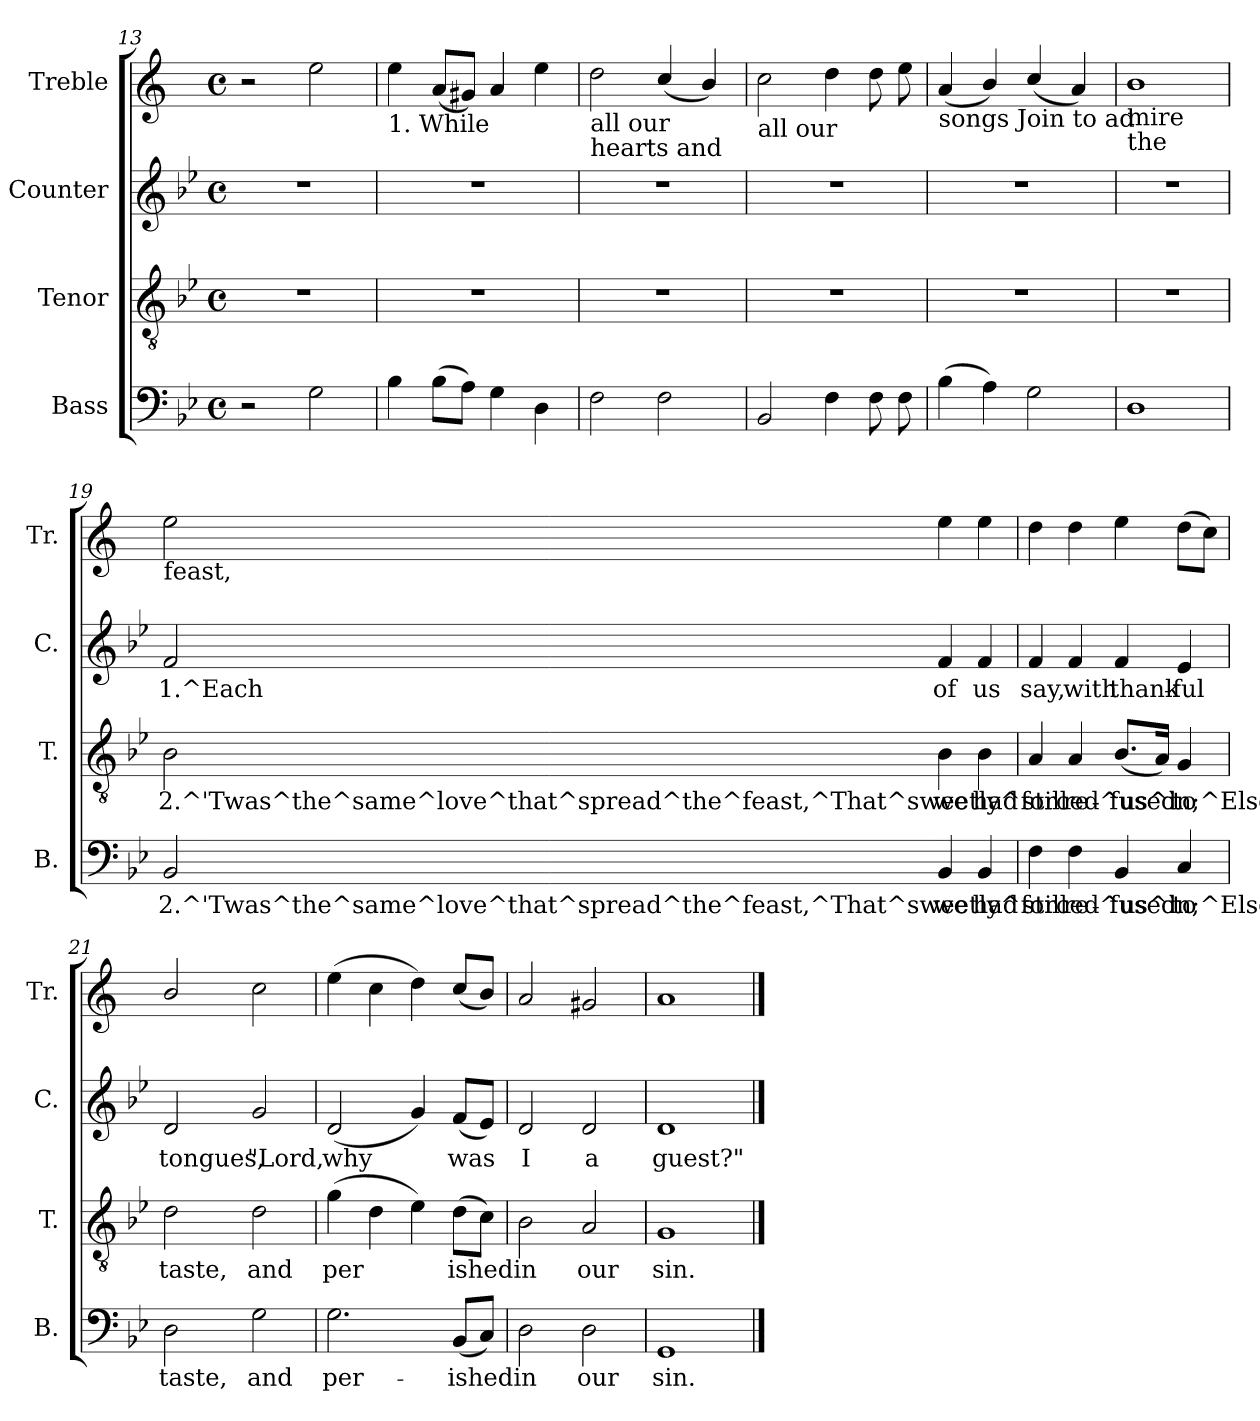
**kern	**text	**kern	**text	**kern	**text	**kern
*part4	*part4	*part3	*part3	*part2	*part2	*part1
*staff4	*staff4	*staff3	*staff3	*staff2	*staff2	*staff1
*I"Bass	*	*I"Tenor	*	*I"Counter	*	*I"Treble
*I'B.	*	*I'T.	*	*I'C.	*	*I'Tr.
!!LO:LB:g=z
*clefF4	*	*clefGv2	*	*clefG2	*	*clefG2
*	*	*	*	*	*	*ITrd1c2
*k[b-e-]	*	*k[b-e-]	*	*k[b-e-]	*	*k[b-e-]
*B-:	*	*B-:	*	*B-:	*	*B-:
*M4/4	*	*M4/4	*	*M4/4	*	*M4/4
*met(c)	*	*met(c)	*	*met(c)	*	*met(c)
=13	=13	=13	=13	=13	=13	=13
2r	.	1r	.	1r	.	2r
!	!LO:LY:a:rj	!	!	!	!	!
2G\	.	.	.	.	.	2dd\
=14	=14	=14	=14	=14	=14	=14
!	!	!	!	!	!	!LO:TX:b:t=1. While
!	!LO:LY:a:rj	!	!	!	!	!
4B-\	.	1r	.	1r	.	4dd\
!	!LO:LY:a:rj	!	!	!	!	!
(>8B-\L	.	.	.	.	.	(<8g/L
!	!LO:LY:a:rj	!	!	!	!	!
8A\J)	.	.	.	.	.	8f#X/J)
!	!LO:LY:a:rj	!	!	!	!	!
4G\	.	.	.	.	.	4g/
!	!LO:LY:a:rj	!	!	!	!	!
4D\	.	.	.	.	.	4dd\
=15	=15	=15	=15	=15	=15	=15
!	!	!	!	!	!	!LO:TX:b:t=all our
!	!	!	!	!	!	!LO:TX:b:t=hearts and
!	!LO:LY:a:rj	!	!	!	!	!
2F\	.	1r	.	1r	.	2cc>\
!	!LO:LY:a:rj	!	!	!	!	!
2F\	.	.	.	.	.	(<4b-/
.	.	.	.	.	.	4a/)
=16	=16	=16	=16	=16	=16	=16
!	!	!	!	!	!	!LO:TX:b:t=all our
!	!LO:LY:a:rj	!	!	!	!	!
2BB-/	.	1r	.	1r	.	2b-\
!	!LO:LY:a:rj	!	!	!	!	!
4F\	.	.	.	.	.	4cc\
!	!LO:LY:a:rj	!	!	!	!	!
8F\	.	.	.	.	.	8cc\
!	!LO:LY:a:rj	!	!	!	!	!
8F\	.	.	.	.	.	8dd\
=17	=17	=17	=17	=17	=17	=17
!	!	!	!	!	!	!LO:TX:b:t=songs Join to ad
!	!LO:LY:a:rj	!	!	!	!	!
(>4B-\	.	1r	.	1r	.	(<4g/
!	!LO:LY:a:rj	!	!	!	!	!
4A\)	.	.	.	.	.	4a/)
!	!LO:LY:a:rj	!	!	!	!	!
2G\	.	.	.	.	.	(<4b-/
.	.	.	.	.	.	4g/)
=18	=18	=18	=18	=18	=18	=18
!	!	!	!	!	!	!LO:TX:b:t=mire
!	!	!	!	!	!	!LO:TX:b:t=the
!	!LO:LY:a:rj	!	!	!	!	!
1D	.	1r	.	1r	.	1a
=19	=19	=19	=19	=19	=19	=19
!	!	!	!	!	!	!LO:TX:b:t=feast,
!	!LO:LY:a:rj	!	!LO:LY:b:rj	!	!LO:LY:b:rj	!
2BB-/	2.^'Twas^the^same^love^that^spread^the^feast,^That^sweetly^forced^us^in;^Else	2B-\	2.^'Twas^the^same^love^that^spread^the^feast,^That^sweetly^forced^us^in;^Else	2f/	1.^Each	2dd\
!	!LO:LY:a:rj	!	!LO:LY:b:rj	!	!LO:LY:b:rj	!
4BB-/	we	4B-\	we	4f/	of	4dd\
!	!LO:LY:a:rj	!	!LO:LY:b:rj	!	!LO:LY:b:rj	!
4BB-/	had	4B-\	had	4f/	us	4dd\
!!LO:PB:g=z
=20	=20	=20	=20	=20	=20	=20
!	!LO:LY:a:rj	!	!LO:LY:b:rj	!	!LO:LY:b:rj	!
4F\	still	4A/	still	4f/	say,	4cc\
!	!LO:LY:a:rj	!	!LO:LY:b:rj	!	!LO:LY:b:rj	!
4F\	re-	4A/	re-	4f/	with	4cc\
!	!LO:LY:a:rj	!	!LO:LY:b:rj	!	!LO:LY:b:rj	!
4BB-/	-fused	(<8.B-/L	-fused	4f/	thank-	4dd\
!	!	!	!LO:LY:b:rj	!	!	!
.	.	16A/J)	.	.	.	.
!	!LO:LY:a:rj	!	!LO:LY:b:rj	!	!LO:LY:b:rj	!
4C/	to	4G/	to	4e-/	-ful	(>8cc\L
.	.	.	.	.	.	8b-\J)
=21	=21	=21	=21	=21	=21	=21
!	!LO:LY:a:rj	!	!LO:LY:b:rj	!	!LO:LY:b:rj	!
2D\	taste,	2d\	taste,	2d/	tongues,	2a/
!	!LO:LY:a:rj	!	!LO:LY:b:rj	!	!LO:LY:b:rj	!
2G\	and	2d\	and	2g/	"Lord,	2b-\
=22	=22	=22	=22	=22	=22	=22
!	!LO:LY:a:rj	!	!LO:LY:b:rj	!	!LO:LY:b:rj	!
2.G\	per-	(>4g\	per-	(<2d/	why	(>4dd\
!	!	!	!LO:LY:b:rj	!	!	!
.	.	4d\	--	.	.	4b-\
!	!	!	!LO:LY:b:rj	!	!LO:LY:b:rj	!
.	.	4e-\)	--	4g/)	.	4cc\)
!	!LO:LY:a:rj	!	!LO:LY:b:rj	!	!LO:LY:b:rj	!
(<8BB-/L	-ished	(>8d\L	-ished	(<8f/L	was	(<8b-/L
!	!LO:LY:a:rj	!	!LO:LY:b:rj	!	!LO:LY:b:rj	!
8C/J)	.	8c\J)	.	8e-/J)	.	8a/J)
=23	=23	=23	=23	=23	=23	=23
!	!LO:LY:a:rj	!	!LO:LY:b:rj	!	!LO:LY:b:rj	!
2D\	in	2B-\	in	2d/	I	2g/
!	!LO:LY:a:rj	!	!LO:LY:b:rj	!	!LO:LY:b:rj	!
2D\	our	2A/	our	2d/	a	2f#X/
=24	=24	=24	=24	=24	=24	=24
!	!LO:LY:a:rj	!	!LO:LY:b:rj	!	!LO:LY:b:rj	!
1GG	sin.	1G	sin.	1d	guest?"	1g
==	==	==	==	==	==	==
*-	*-	*-	*-	*-	*-	*-
